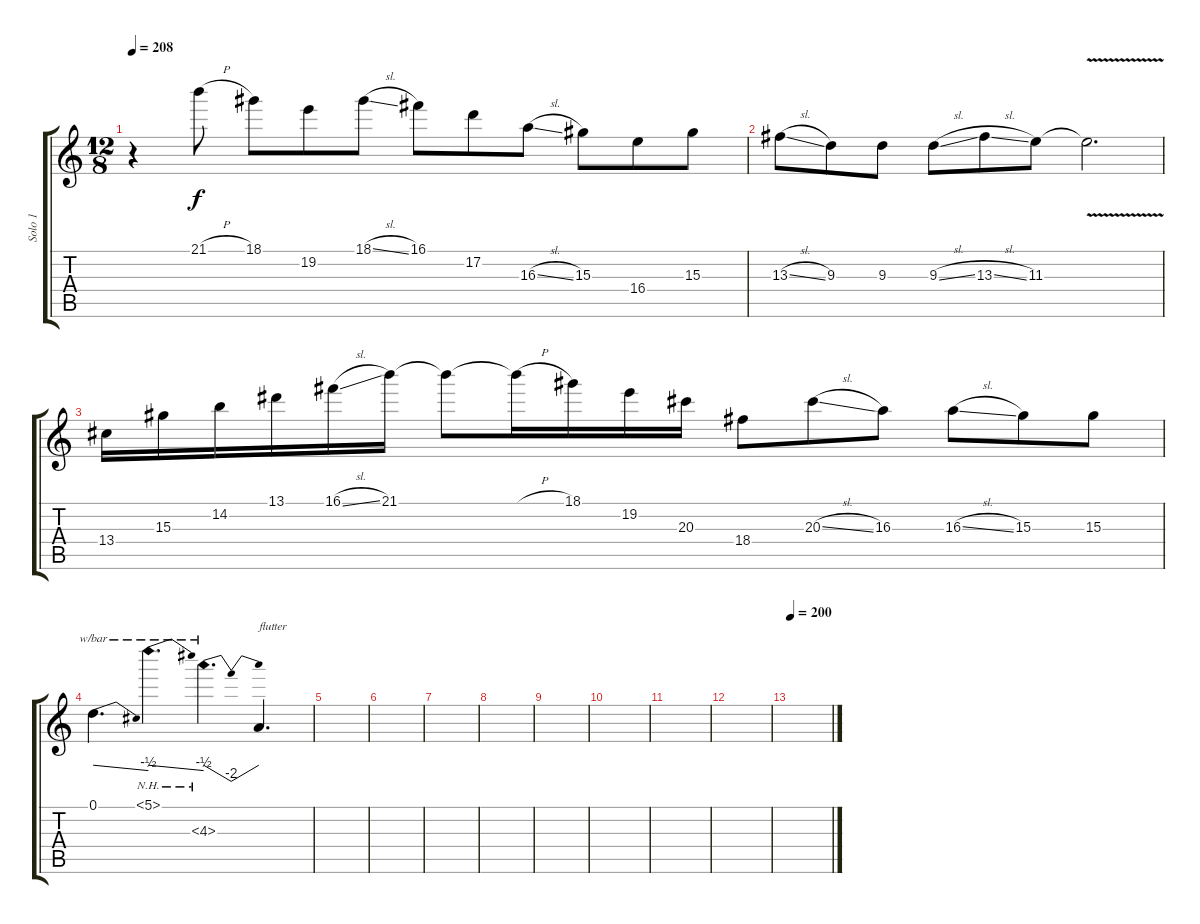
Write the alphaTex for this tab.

\track ("Solo 1" "Solo 1") {instrument distortionguitar}
\staff {score tabs}
\tuning (D4 A3 F3 C3 G2 D2) {hide}
\ts (12 8)
\tempo 208
\clef g2
\ks c
r.4{dy f} 21.1{h}.8 18.1.8 19.2.8 18.1{sl}.8 16.1.8 17.2.8 16.3{sl}.8 15.3.8 16.4.8 15.3.8 |
13.3{sl}.8 9.3.8 9.3.8 9.3{sl}.8 13.3{sl}.8 11.3.8 11.3{v t}.2{d} |
13.4.16 15.3.16 14.2.16 13.1.16 16.1{sl}.16 21.1.16 21.1{t}.8 21.1{h t}.16 18.1.16 19.2.16 20.3.16 18.4.8 20.3{sl}.8 16.3.8 16.3{sl}.8 15.3.8 15.3.8 |
0.1.4{d tbe (dive default 0 0 60 -2)} 5.1{nh}.4{d tbe (dive default 0 0 60 -2)} 4.3{nh}.4{d tbe (dip default 0 0 30 -8 60 0)} 4.3{t}.4{d txt "flutter"} |
|
|
|
|
|
|
|
|
\tempo 200
